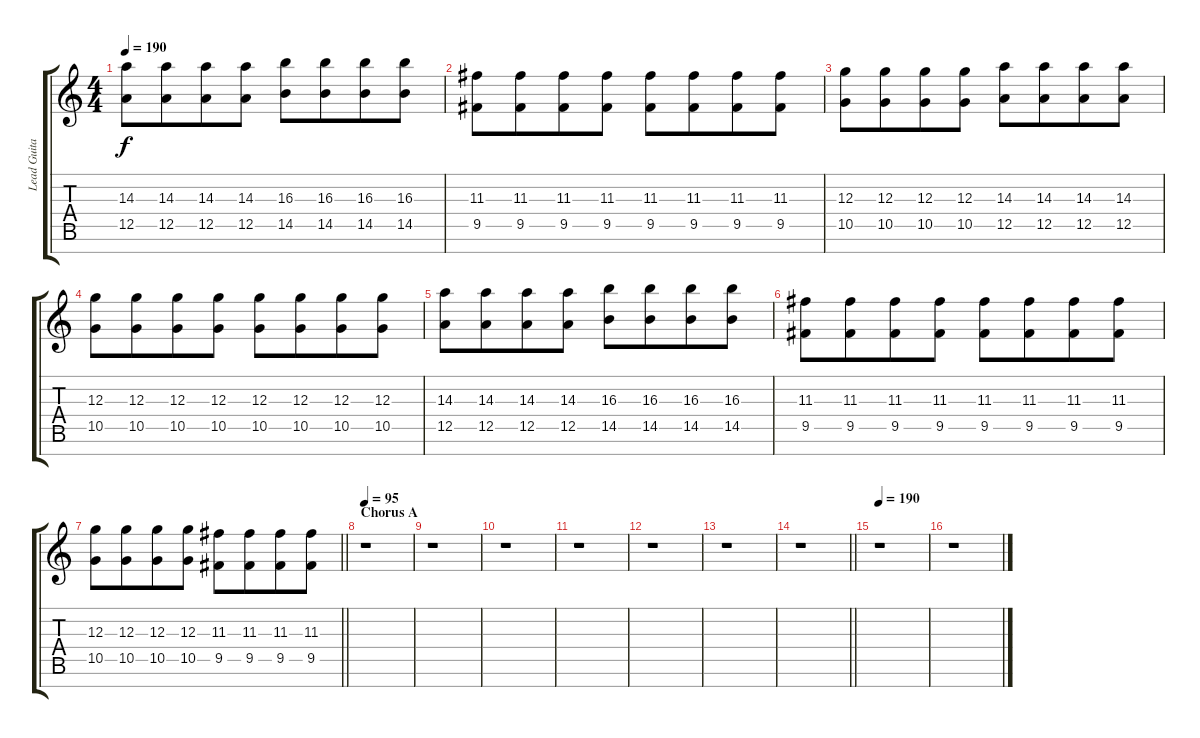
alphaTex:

\track ("Lead Guitar" "Lead Guita") {instrument distortionguitar}
\staff {score tabs}
\tuning (E4 B3 G3 D3 A2 E2 B1) {hide}
\ts (4 4)
\tempo 190
\clef g2
\ks c
(14.3 12.5).8{dy f} (14.3 12.5).8{beam merge} (14.3 12.5).8 (14.3 12.5).8 (16.3 14.5).8 (16.3 14.5).8{beam merge} (16.3 14.5).8 (16.3 14.5).8 |
(11.3 9.5).8 (11.3 9.5).8{beam merge} (11.3 9.5).8 (11.3 9.5).8 (11.3 9.5).8 (11.3 9.5).8{beam merge} (11.3 9.5).8 (11.3 9.5).8 |
(12.3 10.5).8 (12.3 10.5).8{beam merge} (12.3 10.5).8 (12.3 10.5).8 (14.3 12.5).8 (14.3 12.5).8{beam merge} (14.3 12.5).8 (14.3 12.5).8 |
(12.3 10.5).8 (12.3 10.5).8{beam merge} (12.3 10.5).8 (12.3 10.5).8 (12.3 10.5).8 (12.3 10.5).8{beam merge} (12.3 10.5).8 (12.3 10.5).8 |
(14.3 12.5).8 (14.3 12.5).8{beam merge} (14.3 12.5).8 (14.3 12.5).8 (16.3 14.5).8 (16.3 14.5).8{beam merge} (16.3 14.5).8 (16.3 14.5).8 |
(11.3 9.5).8 (11.3 9.5).8{beam merge} (11.3 9.5).8 (11.3 9.5).8 (11.3 9.5).8 (11.3 9.5).8{beam merge} (11.3 9.5).8 (11.3 9.5).8 |
\barLineRight lightlight
(12.3 10.5).8 (12.3 10.5).8{beam merge} (12.3 10.5).8 (12.3 10.5).8 (11.3 9.5).8 (11.3 9.5).8{beam merge} (11.3 9.5).8 (11.3 9.5).8 |
\section ("" "Chorus A")
\tempo 95
r.1 |
r.1 |
r.1 |
r.1 |
r.1 |
r.1 |
\barLineRight lightlight
r.1 |
\section ("" "")
\tempo 190
r.1 |
r.1
